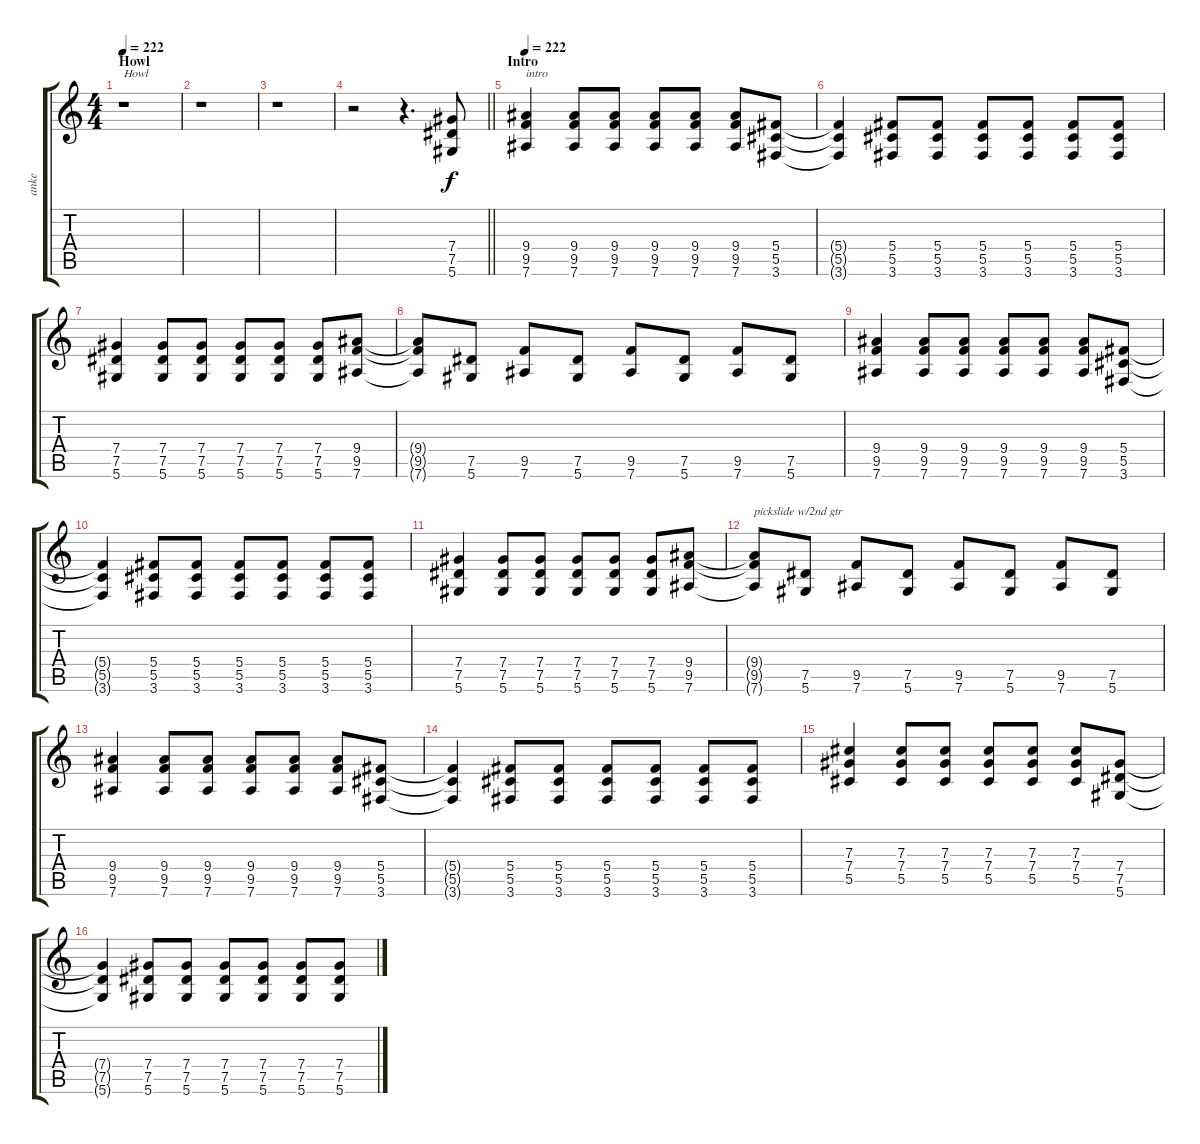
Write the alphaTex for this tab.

\track ("ankenstein" "anke") {instrument distortionguitar}
\staff {score tabs}
\tuning (Eb4 Bb3 Gb3 Db3 Ab2 Eb2) {hide}
\ts (4 4)
\section ("" "Howl")
\tempo 222
\tempo 160
\tempo 222
\clef g2
\ks c
r.1{txt "Howl" dy f instrument distortionguitar} |
r.1 |
r.1 |
\barLineRight lightlight
r.2 r.4{d} (7.4 7.5 5.6).8 |
\section ("" "Intro")
\tempo 222
(9.4 9.5 7.6).4{txt "intro"} (9.4 9.5 7.6).8 (9.4 9.5 7.6).8 (9.4 9.5 7.6).8 (9.4 9.5 7.6).8 (9.4 9.5 7.6).8 (5.4 5.5 3.6).8 |
(5.4{t} 5.5{t} 3.6{t}).4 (5.4 5.5 3.6).8 (5.4 5.5 3.6).8 (5.4 5.5 3.6).8 (5.4 5.5 3.6).8 (5.4 5.5 3.6).8 (5.4 5.5 3.6).8 |
(7.4 7.5 5.6).4 (7.4 7.5 5.6).8 (7.4 7.5 5.6).8 (7.4 7.5 5.6).8 (7.4 7.5 5.6).8 (7.4 7.5 5.6).8 (9.4 9.5 7.6).8 |
(9.4{t} 9.5{t} 7.6{t}).8 (7.5 5.6).8 (9.5 7.6).8 (7.5 5.6).8 (9.5 7.6).8 (7.5 5.6).8 (9.5 7.6).8 (7.5 5.6).8 |
(9.4 9.5 7.6).4 (9.4 9.5 7.6).8 (9.4 9.5 7.6).8 (9.4 9.5 7.6).8 (9.4 9.5 7.6).8 (9.4 9.5 7.6).8 (5.4 5.5 3.6).8 |
(5.4{t} 5.5{t} 3.6{t}).4 (5.4 5.5 3.6).8 (5.4 5.5 3.6).8 (5.4 5.5 3.6).8 (5.4 5.5 3.6).8 (5.4 5.5 3.6).8 (5.4 5.5 3.6).8 |
(7.4 7.5 5.6).4 (7.4 7.5 5.6).8 (7.4 7.5 5.6).8 (7.4 7.5 5.6).8 (7.4 7.5 5.6).8 (7.4 7.5 5.6).8 (9.4 9.5 7.6).8 |
(9.4{t} 9.5{t} 7.6{t}).8{txt "pickslide w/2nd gtr"} (7.5 5.6).8 (9.5 7.6).8 (7.5 5.6).8 (9.5 7.6).8 (7.5 5.6).8 (9.5 7.6).8 (7.5 5.6).8 |
(9.4 9.5 7.6).4 (9.4 9.5 7.6).8 (9.4 9.5 7.6).8 (9.4 9.5 7.6).8 (9.4 9.5 7.6).8 (9.4 9.5 7.6).8 (5.4 5.5 3.6).8 |
(5.4{t} 5.5{t} 3.6{t}).4 (5.4 5.5 3.6).8 (5.4 5.5 3.6).8 (5.4 5.5 3.6).8 (5.4 5.5 3.6).8 (5.4 5.5 3.6).8 (5.4 5.5 3.6).8 |
(7.3 7.4 5.5).4 (7.3 7.4 5.5).8 (7.3 7.4 5.5).8 (7.3 7.4 5.5).8 (7.3 7.4 5.5).8 (7.3 7.4 5.5).8 (7.4 7.5 5.6).8 |
(7.4{t} 7.5{t} 5.6{t}).4 (7.4 7.5 5.6).8 (7.4 7.5 5.6).8 (7.4 7.5 5.6).8 (7.4 7.5 5.6).8 (7.4 7.5 5.6).8 (7.4 7.5 5.6).8
